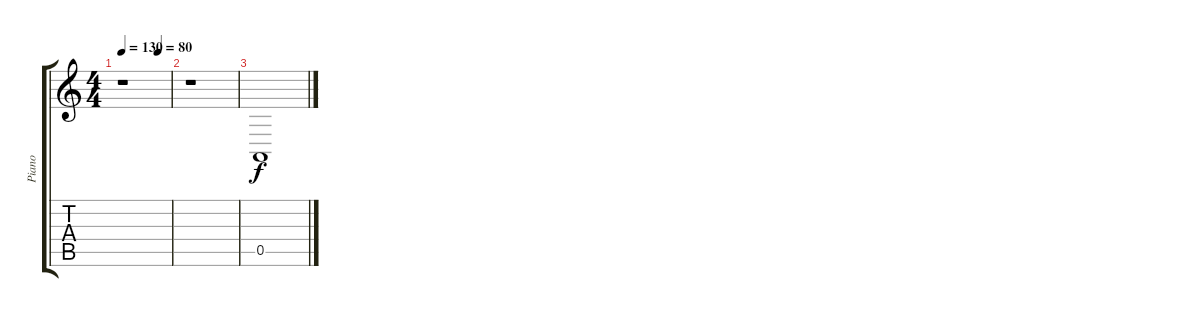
\track ("Piano" "Piano") {instrument acousticgrandpiano}
\staff {score tabs}
\tuning (E4 B3 G3 D3 A2 E2) {hide}
\ts (4 4)
\tempo 130
\tempo (80 0.75)
\clef g2
\ks c
r.1{dy f} |
r.1 |
0.5.1
